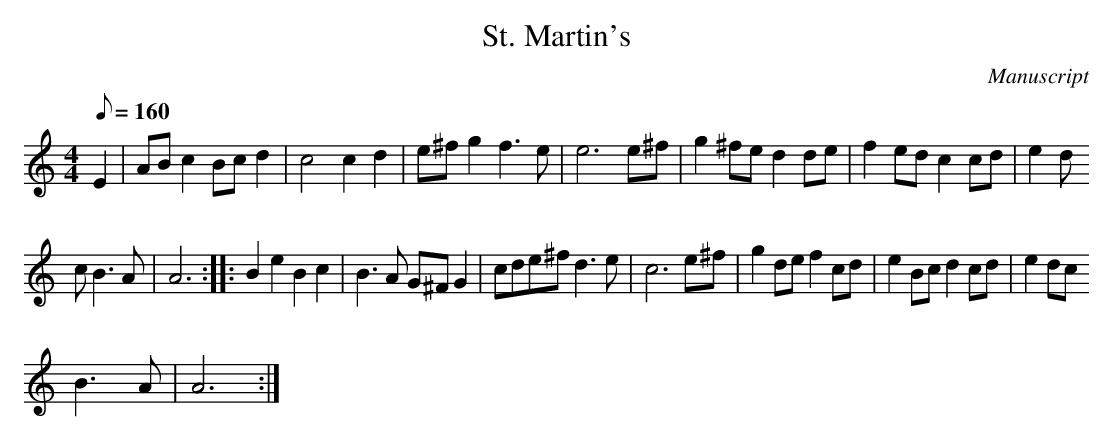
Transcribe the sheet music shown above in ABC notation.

X:1
T: St. Martin's
M:4/4
L:1/8
Q:160
O:Manuscript
K:C
E2|AB c2 Bc d2|c4 c2 d2|e^f g2 f3 e|e6 e^f|g2 ^fe d2 de|f2 ed c2 cd|e2 d
c B3 A|A6::\
B2 e2 B2 c2| B3 A G^F G2|cde^f d3 e|c6 e^f|g2de f2 cd|e2 Bc d2 cd|e2 dc
B3 A|A6:|
